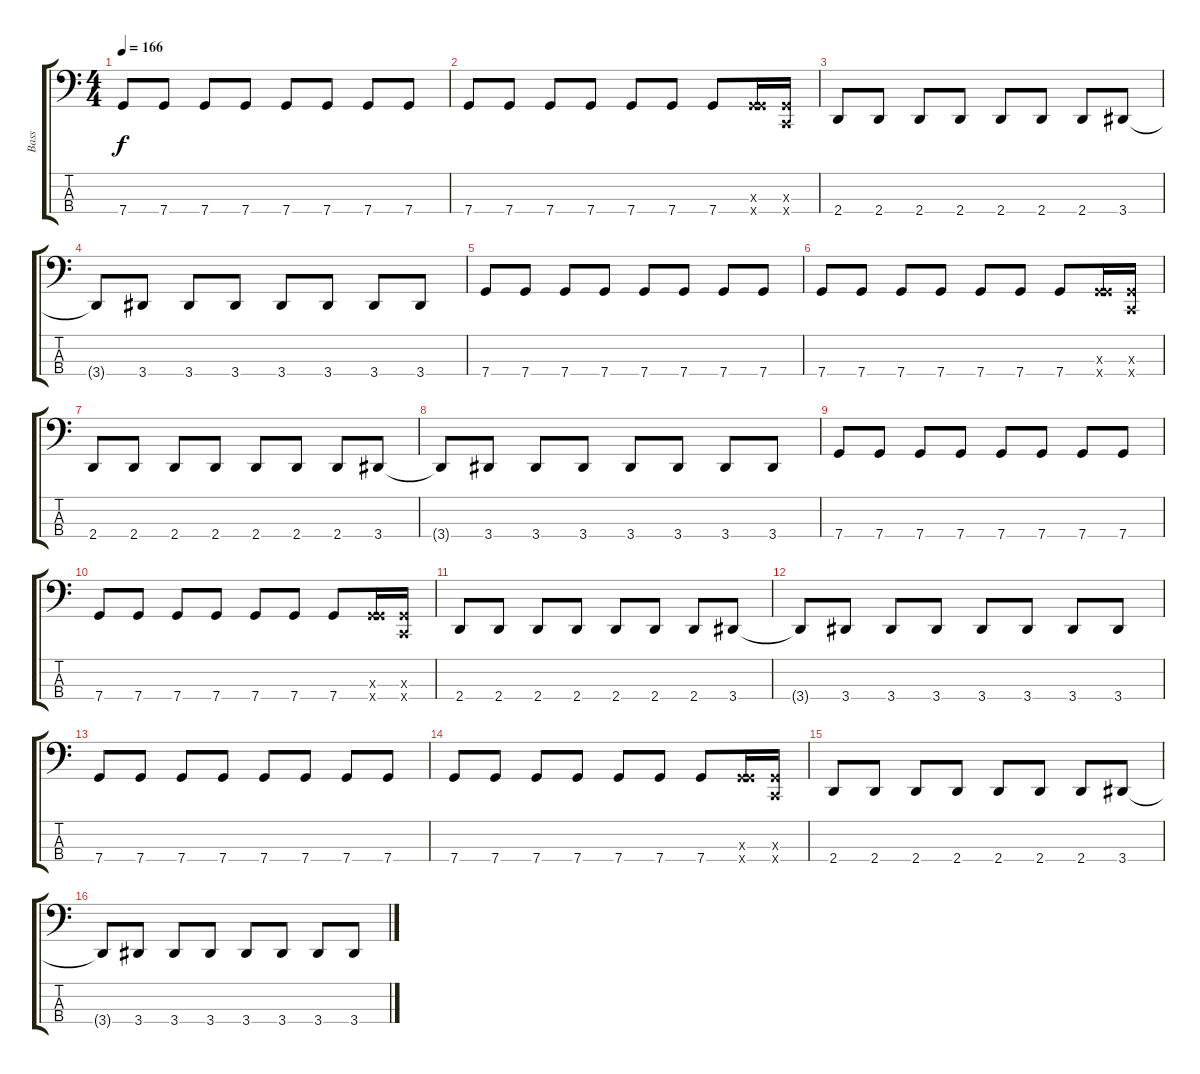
\track ("Bass" "Bass") {instrument electricbassfinger}
\staff {score tabs}
\tuning (F2 C2 G1 C1) {hide}
\ts (4 4)
\tempo 166
\clef f4
\ks c
7.4.8{dy f} 7.4.8 7.4.8 7.4.8 7.4.8 7.4.8 7.4.8 7.4.8 |
7.4.8 7.4.8 7.4.8 7.4.8 7.4.8 7.4.8 7.4.8 (0.3{x} 7.4{x}).16 (0.3{x} 0.4{x}).16 |
2.4.8 2.4.8 2.4.8 2.4.8 2.4.8 2.4.8 2.4.8 3.4.8 |
3.4{t}.8 3.4.8 3.4.8 3.4.8 3.4.8 3.4.8 3.4.8 3.4.8 |
7.4.8 7.4.8 7.4.8 7.4.8 7.4.8 7.4.8 7.4.8 7.4.8 |
7.4.8 7.4.8 7.4.8 7.4.8 7.4.8 7.4.8 7.4.8 (0.3{x} 7.4{x}).16 (0.3{x} 0.4{x}).16 |
2.4.8 2.4.8 2.4.8 2.4.8 2.4.8 2.4.8 2.4.8 3.4.8 |
3.4{t}.8 3.4.8 3.4.8 3.4.8 3.4.8 3.4.8 3.4.8 3.4.8 |
7.4.8 7.4.8 7.4.8 7.4.8 7.4.8 7.4.8 7.4.8 7.4.8 |
7.4.8 7.4.8 7.4.8 7.4.8 7.4.8 7.4.8 7.4.8 (0.3{x} 7.4{x}).16 (0.3{x} 0.4{x}).16 |
2.4.8 2.4.8 2.4.8 2.4.8 2.4.8 2.4.8 2.4.8 3.4.8 |
3.4{t}.8 3.4.8 3.4.8 3.4.8 3.4.8 3.4.8 3.4.8 3.4.8 |
7.4.8 7.4.8 7.4.8 7.4.8 7.4.8 7.4.8 7.4.8 7.4.8 |
7.4.8 7.4.8 7.4.8 7.4.8 7.4.8 7.4.8 7.4.8 (0.3{x} 7.4{x}).16 (0.3{x} 0.4{x}).16 |
2.4.8 2.4.8 2.4.8 2.4.8 2.4.8 2.4.8 2.4.8 3.4.8 |
3.4{t}.8 3.4.8 3.4.8 3.4.8 3.4.8 3.4.8 3.4.8 3.4.8
